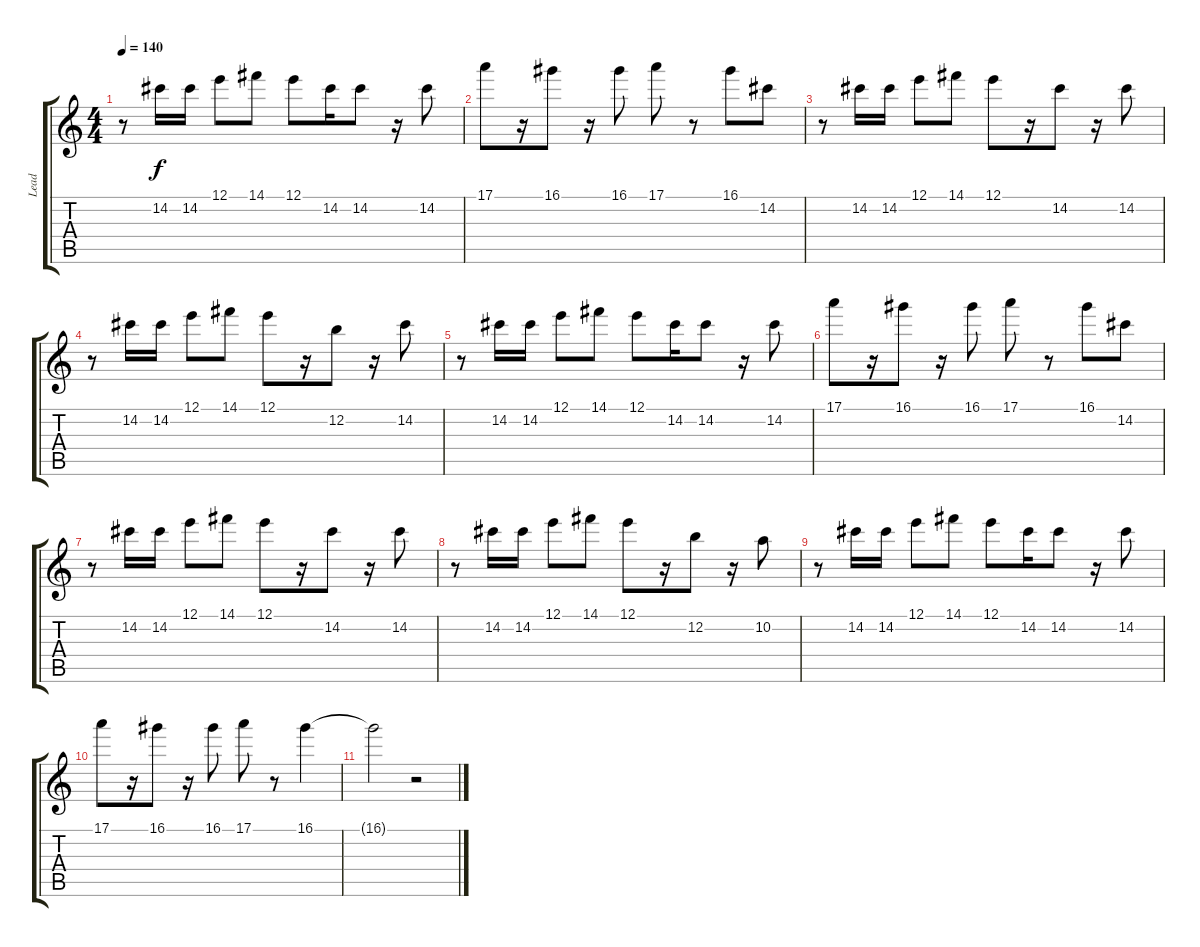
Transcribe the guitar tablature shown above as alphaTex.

\track ("Lead" "Lead") {instrument overdrivenguitar}
\staff {score tabs}
\tuning (E4 B3 G3 D3 A2 E2) {hide}
\ts (4 4)
\tempo 140
\clef g2
\ks c
r.8{dy f} 14.2.16 14.2.16 12.1.8 14.1.8 12.1.8 14.2.16 14.2.8 r.16 14.2.8 |
17.1.8 r.16 16.1.8 r.16 16.1.8 17.1.8 r.8 16.1.8 14.2.8 |
r.8 14.2.16 14.2.16 12.1.8 14.1.8 12.1.8 r.16 14.2.8 r.16 14.2.8 |
r.8 14.2.16 14.2.16 12.1.8 14.1.8 12.1.8 r.16 12.2.8 r.16 14.2.8 |
r.8 14.2.16 14.2.16 12.1.8 14.1.8 12.1.8 14.2.16 14.2.8 r.16 14.2.8 |
17.1.8 r.16 16.1.8 r.16 16.1.8 17.1.8 r.8 16.1.8 14.2.8 |
r.8 14.2.16 14.2.16 12.1.8 14.1.8 12.1.8 r.16 14.2.8 r.16 14.2.8 |
r.8 14.2.16 14.2.16 12.1.8 14.1.8 12.1.8 r.16 12.2.8 r.16 10.2.8 |
r.8 14.2.16 14.2.16 12.1.8 14.1.8 12.1.8 14.2.16 14.2.8 r.16 14.2.8 |
17.1.8 r.16 16.1.8 r.16 16.1.8 17.1.8 r.8 16.1.4 |
16.1{t}.2 r.2
